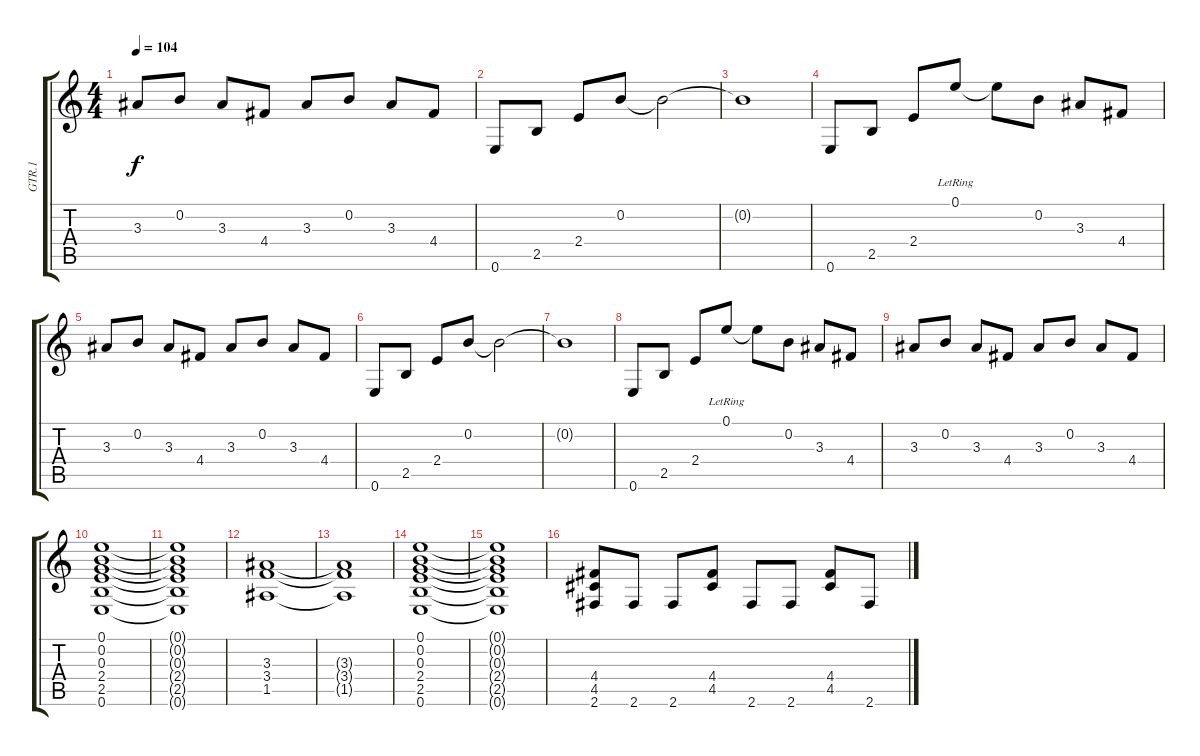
\track ("GTR.1" "GTR.1") {instrument electricguitarclean}
\staff {score tabs}
\tuning (E4 B3 G3 D3 A2 E2) {hide}
\ts (4 4)
\tempo 104
\clef g2
\ks c
3.3.8{dy f} 0.2.8 3.3.8 4.4.8 3.3.8 0.2.8 3.3.8 4.4.8 |
0.6.8 2.5.8 2.4.8 0.2.8 0.2{t}.2 |
0.2{t}.1 |
0.6.8 2.5.8 2.4.8 0.1{lr}.8 0.1{t}.8 0.2.8 3.3.8 4.4.8 |
3.3.8 0.2.8 3.3.8 4.4.8 3.3.8 0.2.8 3.3.8 4.4.8 |
0.6.8 2.5.8 2.4.8 0.2.8 0.2{t}.2 |
0.2{t}.1 |
0.6.8 2.5.8 2.4.8 0.1{lr}.8 0.1{t}.8 0.2.8 3.3.8 4.4.8 |
3.3.8 0.2.8 3.3.8 4.4.8 3.3.8 0.2.8 3.3.8 4.4.8 |
(0.1 0.2 0.3 2.4 2.5 0.6).1{volume 8 balance 5 instrument distortionguitar} |
(0.1{t} 0.2{t} 0.3{t} 2.4{t} 2.5{t} 0.6{t}).1 |
(3.3 3.4 1.5).1 |
(3.3{t} 3.4{t} 1.5{t}).1 |
(0.1 0.2 0.3 2.4 2.5 0.6).1 |
(0.1{t} 0.2{t} 0.3{t} 2.4{t} 2.5{t} 0.6{t}).1 |
(4.4 4.5 2.6).8 2.6.8 2.6.8 (4.4 4.5).8 2.6.8 2.6.8 (4.4 4.5).8 2.6.8
